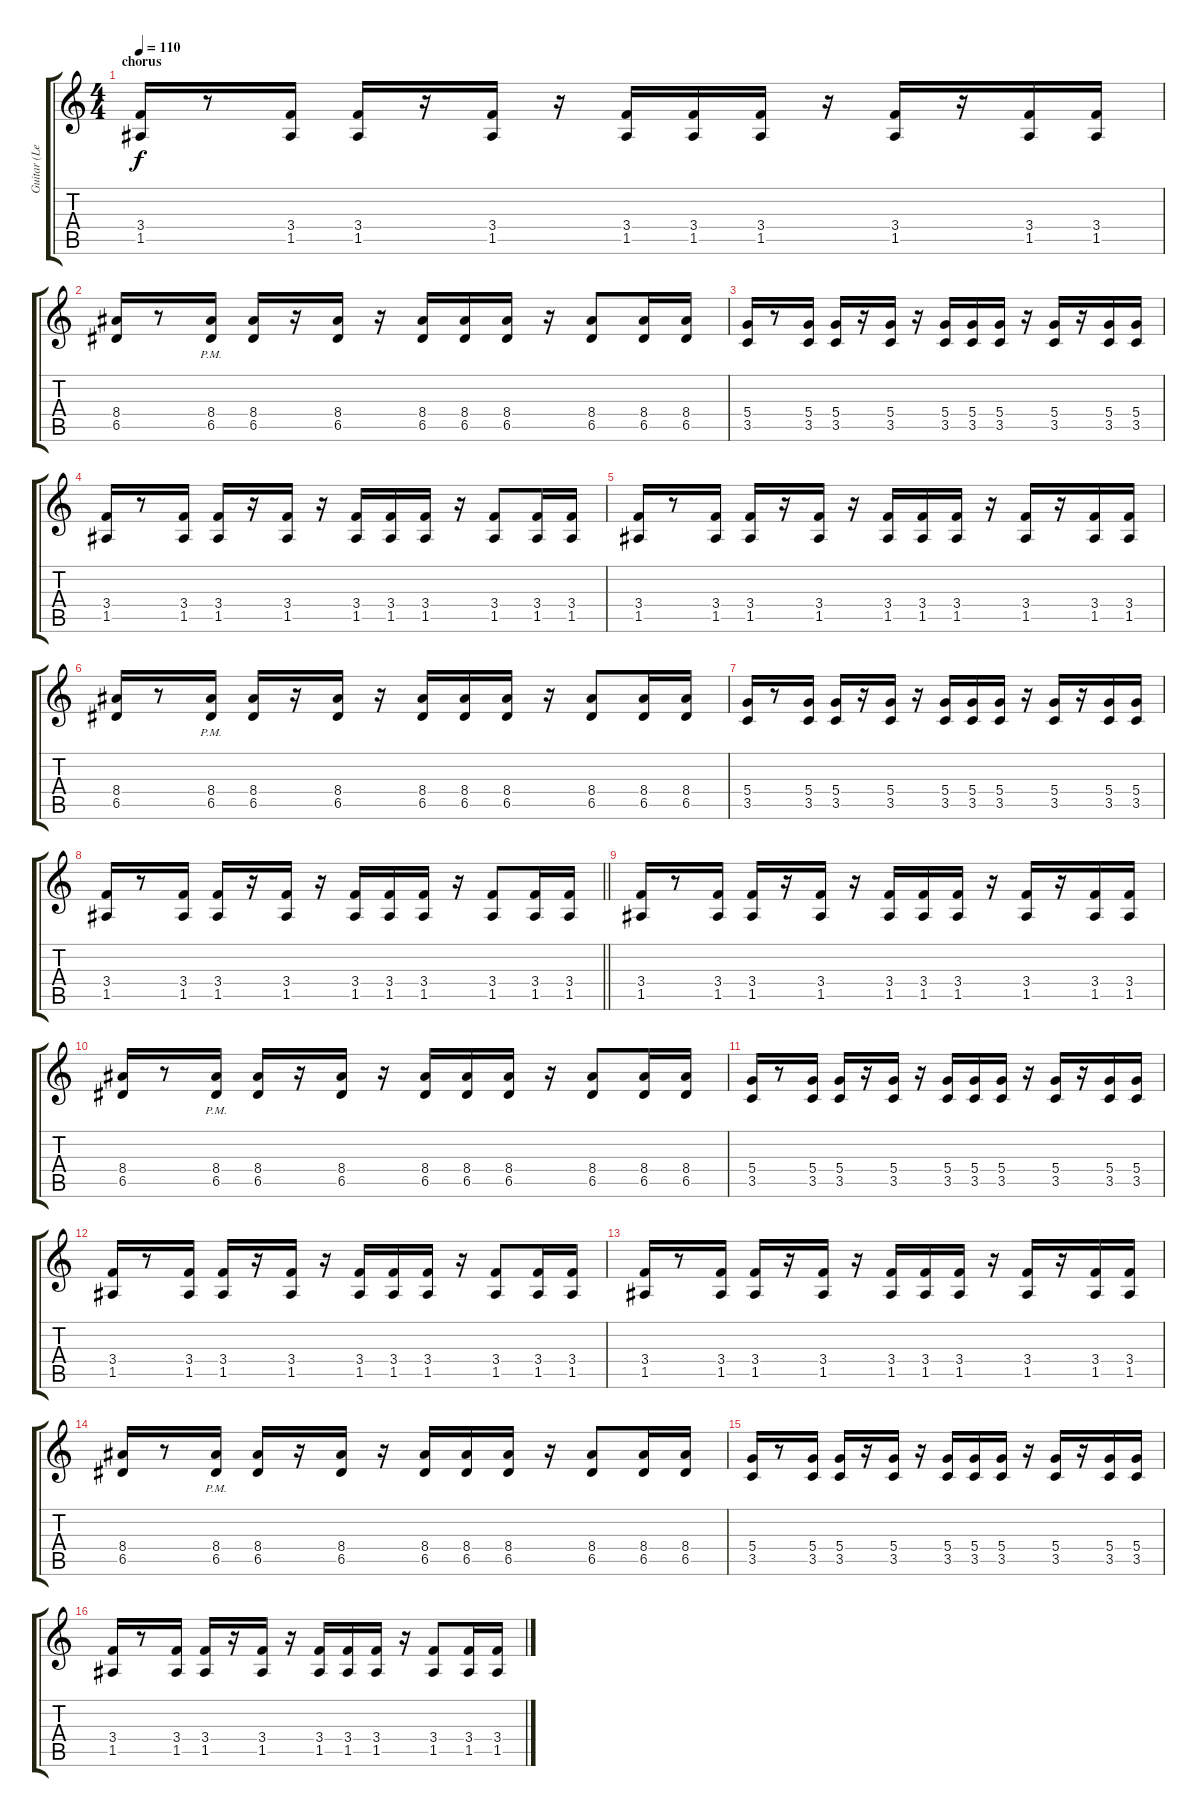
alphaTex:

\track ("Guitar (Lead)" "Guitar (Le") {instrument distortionguitar}
\staff {score tabs}
\tuning (E4 B3 G3 D3 A2 E2) {hide}
\ts (4 4)
\section ("" "chorus")
\tempo 110
\clef g2
\ks c
(3.4 1.5).16{dy f} r.8 (3.4 1.5).16 (3.4 1.5).16 r.16 (3.4 1.5).16 r.16 (3.4 1.5).16 (3.4 1.5).16 (3.4 1.5).16 r.16 (3.4 1.5).16 r.16 (3.4 1.5).16 (3.4 1.5).16 |
(8.4 6.5).16 r.8 (8.4{pm} 6.5{pm}).16 (8.4 6.5).16 r.16 (8.4 6.5).16 r.16 (8.4 6.5).16 (8.4 6.5).16 (8.4 6.5).16 r.16 (8.4 6.5).8 (8.4 6.5).16 (8.4 6.5).16 |
(5.4 3.5).16 r.8 (5.4 3.5).16 (5.4 3.5).16 r.16 (5.4 3.5).16 r.16 (5.4 3.5).16 (5.4 3.5).16 (5.4 3.5).16 r.16 (5.4 3.5).16 r.16 (5.4 3.5).16 (5.4 3.5).16 |
(3.4 1.5).16 r.8 (3.4 1.5).16 (3.4 1.5).16 r.16 (3.4 1.5).16 r.16 (3.4 1.5).16 (3.4 1.5).16 (3.4 1.5).16 r.16 (3.4 1.5).8 (3.4 1.5).16 (3.4 1.5).16 |
(3.4 1.5).16 r.8 (3.4 1.5).16 (3.4 1.5).16 r.16 (3.4 1.5).16 r.16 (3.4 1.5).16 (3.4 1.5).16 (3.4 1.5).16 r.16 (3.4 1.5).16 r.16 (3.4 1.5).16 (3.4 1.5).16 |
(8.4 6.5).16 r.8 (8.4{pm} 6.5{pm}).16 (8.4 6.5).16 r.16 (8.4 6.5).16 r.16 (8.4 6.5).16 (8.4 6.5).16 (8.4 6.5).16 r.16 (8.4 6.5).8 (8.4 6.5).16 (8.4 6.5).16 |
(5.4 3.5).16 r.8 (5.4 3.5).16 (5.4 3.5).16 r.16 (5.4 3.5).16 r.16 (5.4 3.5).16 (5.4 3.5).16 (5.4 3.5).16 r.16 (5.4 3.5).16 r.16 (5.4 3.5).16 (5.4 3.5).16 |
\barLineRight lightlight
(3.4 1.5).16 r.8 (3.4 1.5).16 (3.4 1.5).16 r.16 (3.4 1.5).16 r.16 (3.4 1.5).16 (3.4 1.5).16 (3.4 1.5).16 r.16 (3.4 1.5).8 (3.4 1.5).16 (3.4 1.5).16 |
(3.4 1.5).16 r.8 (3.4 1.5).16 (3.4 1.5).16 r.16 (3.4 1.5).16 r.16 (3.4 1.5).16 (3.4 1.5).16 (3.4 1.5).16 r.16 (3.4 1.5).16 r.16 (3.4 1.5).16 (3.4 1.5).16 |
(8.4 6.5).16 r.8 (8.4{pm} 6.5{pm}).16 (8.4 6.5).16 r.16 (8.4 6.5).16 r.16 (8.4 6.5).16 (8.4 6.5).16 (8.4 6.5).16 r.16 (8.4 6.5).8 (8.4 6.5).16 (8.4 6.5).16 |
(5.4 3.5).16 r.8 (5.4 3.5).16 (5.4 3.5).16 r.16 (5.4 3.5).16 r.16 (5.4 3.5).16 (5.4 3.5).16 (5.4 3.5).16 r.16 (5.4 3.5).16 r.16 (5.4 3.5).16 (5.4 3.5).16 |
(3.4 1.5).16 r.8 (3.4 1.5).16 (3.4 1.5).16 r.16 (3.4 1.5).16 r.16 (3.4 1.5).16 (3.4 1.5).16 (3.4 1.5).16 r.16 (3.4 1.5).8 (3.4 1.5).16 (3.4 1.5).16 |
(3.4 1.5).16 r.8 (3.4 1.5).16 (3.4 1.5).16 r.16 (3.4 1.5).16 r.16 (3.4 1.5).16 (3.4 1.5).16 (3.4 1.5).16 r.16 (3.4 1.5).16 r.16 (3.4 1.5).16 (3.4 1.5).16 |
(8.4 6.5).16 r.8 (8.4{pm} 6.5{pm}).16 (8.4 6.5).16 r.16 (8.4 6.5).16 r.16 (8.4 6.5).16 (8.4 6.5).16 (8.4 6.5).16 r.16 (8.4 6.5).8 (8.4 6.5).16 (8.4 6.5).16 |
(5.4 3.5).16 r.8 (5.4 3.5).16 (5.4 3.5).16 r.16 (5.4 3.5).16 r.16 (5.4 3.5).16 (5.4 3.5).16 (5.4 3.5).16 r.16 (5.4 3.5).16 r.16 (5.4 3.5).16 (5.4 3.5).16 |
(3.4 1.5).16 r.8 (3.4 1.5).16 (3.4 1.5).16 r.16 (3.4 1.5).16 r.16 (3.4 1.5).16 (3.4 1.5).16 (3.4 1.5).16 r.16 (3.4 1.5).8 (3.4 1.5).16 (3.4 1.5).16
